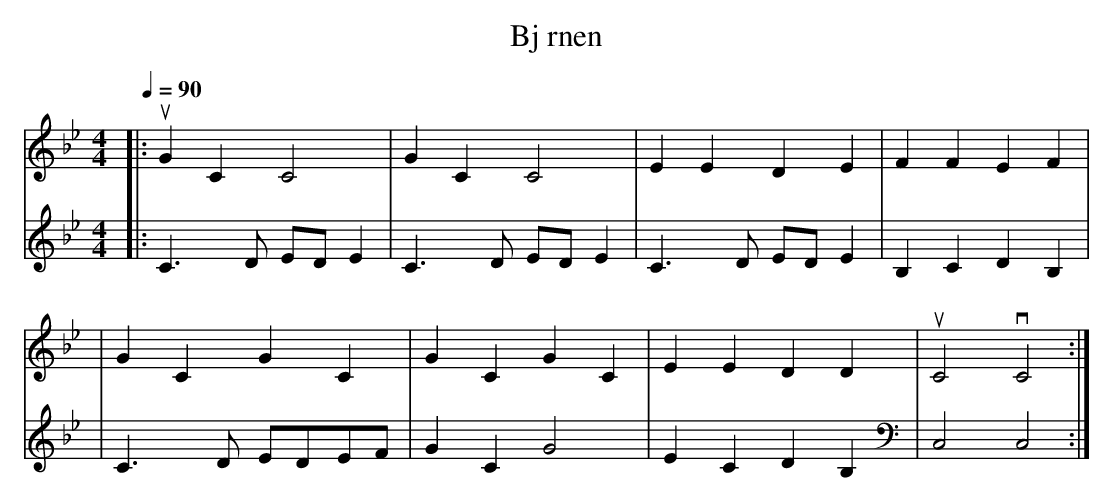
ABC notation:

X:1
T: Bj rnen
M: 4/4
L: 1/4
Q: 90
K: Bb
[V:1] [|: uGC C2 | GC C2 | EE DE | FF EF |
[V:2] [|: C3/2D/2 E/2D/2 E | C3/2D/2 E/2D/2 E | C3/2D/2 E/2D/2 E | B,C DB, |
[V:1] | GC GC | GC GC | EE DD | uC2 vC2 :|]
[V:2] | C3/2D/2 E/2D/2E/2F/2 | GC G2 | EC DB, | C,2 C,2 :|]
